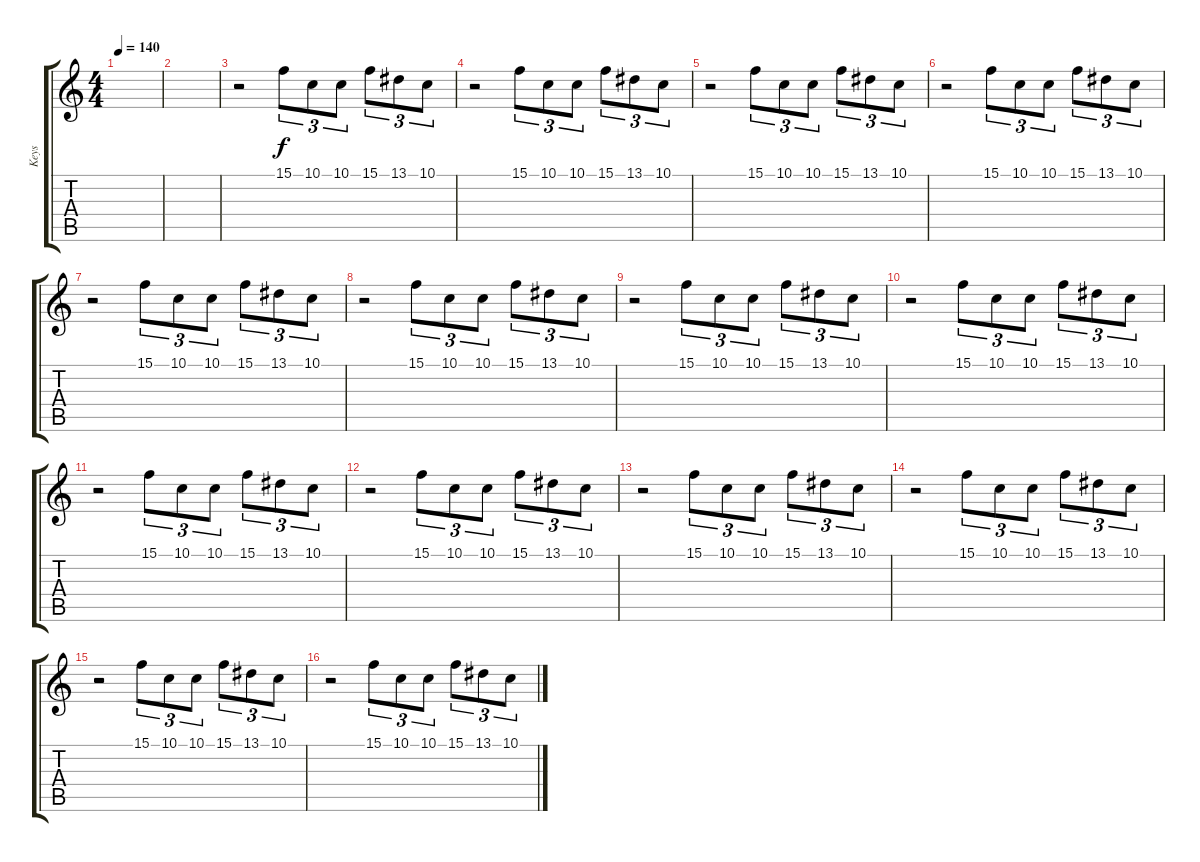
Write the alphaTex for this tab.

\track ("Keys" "Keys") {instrument harpsichord}
\staff {score tabs}
\tuning (D4 A3 F3 C3 G2 C2) {hide}
\ts (4 4)
\tempo 140
\clef g2
\ks c
|
|
r.2 15.1.8{tu (3 2)} 10.1.8{tu (3 2)} 10.1.8{tu (3 2)} 15.1.8{tu (3 2)} 13.1.8{tu (3 2)} 10.1.8{tu (3 2)} |
r.2 15.1.8{tu (3 2)} 10.1.8{tu (3 2)} 10.1.8{tu (3 2)} 15.1.8{tu (3 2)} 13.1.8{tu (3 2)} 10.1.8{tu (3 2)} |
r.2 15.1.8{tu (3 2)} 10.1.8{tu (3 2)} 10.1.8{tu (3 2)} 15.1.8{tu (3 2)} 13.1.8{tu (3 2)} 10.1.8{tu (3 2)} |
r.2 15.1.8{tu (3 2)} 10.1.8{tu (3 2)} 10.1.8{tu (3 2)} 15.1.8{tu (3 2)} 13.1.8{tu (3 2)} 10.1.8{tu (3 2)} |
r.2 15.1.8{tu (3 2)} 10.1.8{tu (3 2)} 10.1.8{tu (3 2)} 15.1.8{tu (3 2)} 13.1.8{tu (3 2)} 10.1.8{tu (3 2)} |
r.2 15.1.8{tu (3 2)} 10.1.8{tu (3 2)} 10.1.8{tu (3 2)} 15.1.8{tu (3 2)} 13.1.8{tu (3 2)} 10.1.8{tu (3 2)} |
r.2 15.1.8{tu (3 2)} 10.1.8{tu (3 2)} 10.1.8{tu (3 2)} 15.1.8{tu (3 2)} 13.1.8{tu (3 2)} 10.1.8{tu (3 2)} |
r.2 15.1.8{tu (3 2)} 10.1.8{tu (3 2)} 10.1.8{tu (3 2)} 15.1.8{tu (3 2)} 13.1.8{tu (3 2)} 10.1.8{tu (3 2)} |
r.2 15.1.8{tu (3 2)} 10.1.8{tu (3 2)} 10.1.8{tu (3 2)} 15.1.8{tu (3 2)} 13.1.8{tu (3 2)} 10.1.8{tu (3 2)} |
r.2 15.1.8{tu (3 2)} 10.1.8{tu (3 2)} 10.1.8{tu (3 2)} 15.1.8{tu (3 2)} 13.1.8{tu (3 2)} 10.1.8{tu (3 2)} |
r.2 15.1.8{tu (3 2)} 10.1.8{tu (3 2)} 10.1.8{tu (3 2)} 15.1.8{tu (3 2)} 13.1.8{tu (3 2)} 10.1.8{tu (3 2)} |
r.2 15.1.8{tu (3 2)} 10.1.8{tu (3 2)} 10.1.8{tu (3 2)} 15.1.8{tu (3 2)} 13.1.8{tu (3 2)} 10.1.8{tu (3 2)} |
r.2 15.1.8{tu (3 2)} 10.1.8{tu (3 2)} 10.1.8{tu (3 2)} 15.1.8{tu (3 2)} 13.1.8{tu (3 2)} 10.1.8{tu (3 2)} |
r.2 15.1.8{tu (3 2)} 10.1.8{tu (3 2)} 10.1.8{tu (3 2)} 15.1.8{tu (3 2)} 13.1.8{tu (3 2)} 10.1.8{tu (3 2)}
